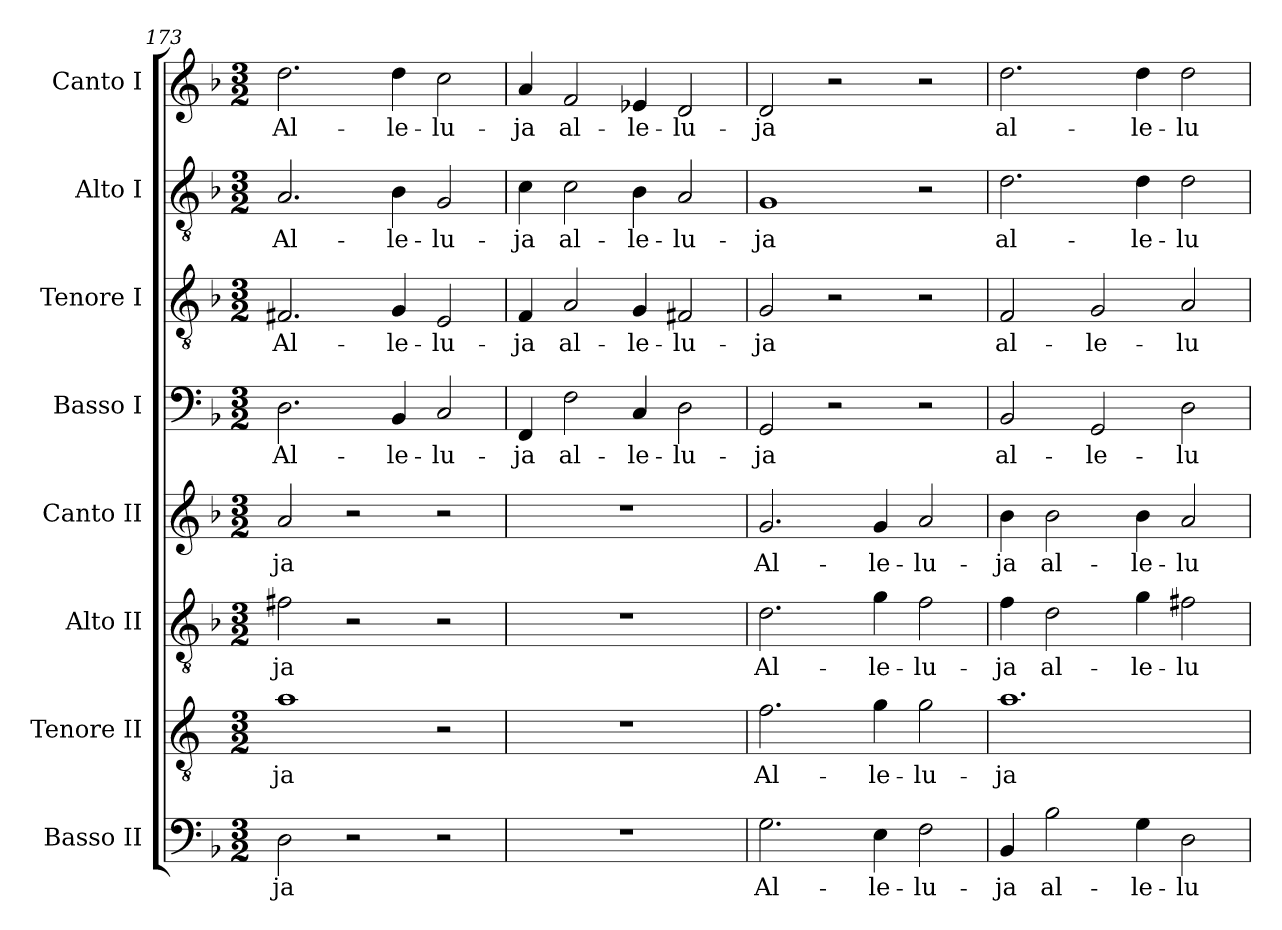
**kern	**text	**kern	**text	**kern	**text	**kern	**text	**kern	**text	**kern	**text	**kern	**text	**kern	**text
*part8	*part8	*part7	*part7	*part6	*part6	*part5	*part5	*part4	*part4	*part3	*part3	*part2	*part2	*part1	*part1
*staff8	*staff8	*staff7	*staff7	*staff6	*staff6	*staff5	*staff5	*staff4	*staff4	*staff3	*staff3	*staff2	*staff2	*staff1	*staff1
*I"Basso II	*	*I"Tenore II	*	*I"Alto II	*	*I"Canto II	*	*I"Basso I	*	*I"Tenore I	*	*I"Alto I	*	*I"Canto I	*
!!LO:LB:g=z
*clefF4	*	*clefGv2	*	*clefGv2	*	*clefG2	*	*clefF4	*	*clefGv2	*	*clefGv2	*	*clefG2	*
*	*	*ITrd4c7	*	*	*	*	*	*	*	*	*	*	*	*	*
*k[b-]	*	*k[b-]	*	*k[b-]	*	*k[b-]	*	*k[b-]	*	*k[b-]	*	*k[b-]	*	*k[b-]	*
*d:	*	*d:	*	*d:	*	*d:	*	*d:	*	*d:	*	*d:	*	*d:	*
*M3/2	*	*M3/2	*	*M3/2	*	*M3/2	*	*M3/2	*	*M3/2	*	*M3/2	*	*M3/2	*
=173	=173	=173	=173	=173	=173	=173	=173	=173	=173	=173	=173	=173	=173	=173	=173
!	!LO:LY:b	!	!LO:LY:b	!	!LO:LY:b	!	!LO:LY:b	!	!LO:LY:b	!	!LO:LY:b	!	!LO:LY:b	!	!LO:LY:b
2D\	-ja	1d	-ja	2f#X\	-ja	2a/	-ja	2.D\	Al-	2.F#X/	Al-	2.A/	-Al-	2.dd\	Al-
2r	.	.	.	2r	.	2r	.	.	.	.	.	.	.	.	.
!	!	!	!	!	!	!	!	!	!LO:LY:b	!	!LO:LY:b	!	!LO:LY:b	!	!LO:LY:b
.	.	.	.	.	.	.	.	4BB-/	-le-	4G/	-le-	4B-\	-le-	4dd\	-le-
!	!	!	!	!	!	!	!	!	!LO:LY:b	!	!LO:LY:b	!	!LO:LY:b	!	!LO:LY:b
2r	.	2r	.	2r	.	2r	.	2C/	-lu-	2E/	-lu-	2G/	-lu-	2cc\	-lu-
=174	=174	=174	=174	=174	=174	=174	=174	=174	=174	=174	=174	=174	=174	=174	=174
!	!	!	!	!	!	!	!	!	!LO:LY:b	!	!LO:LY:b	!	!LO:LY:b	!	!LO:LY:b
1.r	.	1.r	.	1.r	.	1.r	.	4FF/	-ja	4F/	-ja	4c\	ja	4a/	-ja
!	!	!	!	!	!	!	!	!	!LO:LY:b	!	!LO:LY:b	!	!LO:LY:b	!	!LO:LY:b
.	.	.	.	.	.	.	.	2F\	al-	2A/	al-	2c\	-al-	2f/	al-
!	!	!	!	!	!	!	!	!	!LO:LY:b	!	!LO:LY:b	!	!LO:LY:b	!	!LO:LY:b
.	.	.	.	.	.	.	.	4C/	-le-	4G/	-le-	4B-\	-le-	4e-X/	-le-
!	!	!	!	!	!	!	!	!	!LO:LY:b	!	!LO:LY:b	!	!LO:LY:b	!	!LO:LY:b
.	.	.	.	.	.	.	.	2D\	-lu-	2F#X/	-lu-	2A/	-lu-	2d/	-lu-
=175	=175	=175	=175	=175	=175	=175	=175	=175	=175	=175	=175	=175	=175	=175	=175
!	!LO:LY:b	!	!LO:LY:b	!	!LO:LY:b	!	!LO:LY:b	!	!LO:LY:b	!	!LO:LY:b	!	!LO:LY:b	!	!LO:LY:b
2.G\	Al-	2.B-\	Al-	2.d\	Al-	2.g/	Al-	2GG/	-ja	2G/	-ja	1G	ja	2d/	-ja
.	.	.	.	.	.	.	.	2r	.	2r	.	.	.	2r	.
!	!LO:LY:b	!	!LO:LY:b	!	!LO:LY:b	!	!LO:LY:b	!	!	!	!	!	!	!	!
4E\	-le-	4c\	-le-	4g\	-le-	4g/	-le-	.	.	.	.	.	.	.	.
!	!LO:LY:b	!	!LO:LY:b	!	!LO:LY:b	!	!LO:LY:b	!	!	!	!	!	!	!	!
2F\	-lu-	2c\	-lu-	2f\	-lu-	2a/	-lu-	2r	.	2r	.	2r	.	2r	.
=176	=176	=176	=176	=176	=176	=176	=176	=176	=176	=176	=176	=176	=176	=176	=176
!	!LO:LY:b	!	!LO:LY:b	!	!LO:LY:b	!	!LO:LY:b	!	!LO:LY:b	!	!LO:LY:b	!	!LO:LY:b	!	!LO:LY:b
4BB-/	-ja	1.d	-ja	4f\	-ja	4b-\	-ja	2BB-/	al-	2F/	al-	2.d\	al-	2.dd\	al-
!	!LO:LY:b	!	!	!	!LO:LY:b	!	!LO:LY:b	!	!	!	!	!	!	!	!
2B-\	al-	.	.	2d\	al-	2b-\	al-	.	.	.	.	.	.	.	.
!	!	!	!	!	!	!	!	!	!LO:LY:b	!	!LO:LY:b	!	!	!	!
.	.	.	.	.	.	.	.	2GG/	-le-	2G/	-le-	.	.	.	.
!	!LO:LY:b	!	!	!	!LO:LY:b	!	!LO:LY:b	!	!	!	!	!	!LO:LY:b	!	!LO:LY:b
4G\	-le-	.	.	4g\	-le-	4b-\	-le-	.	.	.	.	4d\	-le-	4dd\	-le-
!	!LO:LY:b	!	!	!	!LO:LY:b	!	!LO:LY:b	!	!LO:LY:b	!	!LO:LY:b	!	!LO:LY:b	!	!LO:LY:b
2D\	-lu-	.	.	2f#X\	-lu-	2a/	-lu-	2D\	-lu-	2A/	-lu-	2d\	-lu-	2dd\	-lu-
=	=	=	=	=	=	=	=	=	=	=	=	=	=	=	=
*-	*-	*-	*-	*-	*-	*-	*-	*-	*-	*-	*-	*-	*-	*-	*-
